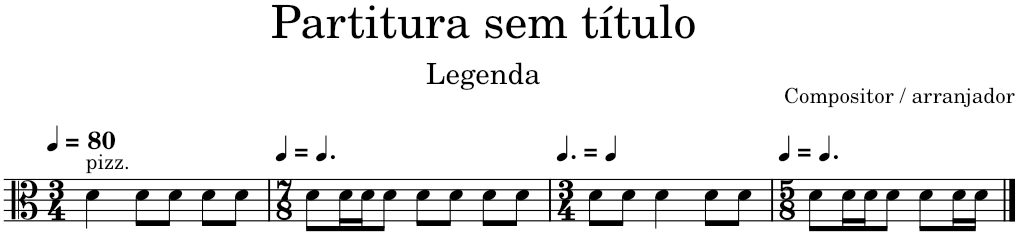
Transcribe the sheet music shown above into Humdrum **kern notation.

**kern
*part1
*staff1
*I"Viola
*I'Vla.
*clefC3
*k[]
*M3/4
*MM80
=1
!LO:TX:a:t=pizz.
4d\
8d\L
8d\J
8d\L
8d\J
=2
*M7/8
*MM120
8d\L
16d\L
16d\J
8d\J
8d\L
8d\J
8d\L
8d\J
=3
*M3/4
*MM80
8d\L
8d\J
4d\
8d\L
8d\J
=4
*M5/8
*MM120
8d\L
16d\L
16d\J
8d\J
8d\L
16d\L
16d\JJ
==
*-
